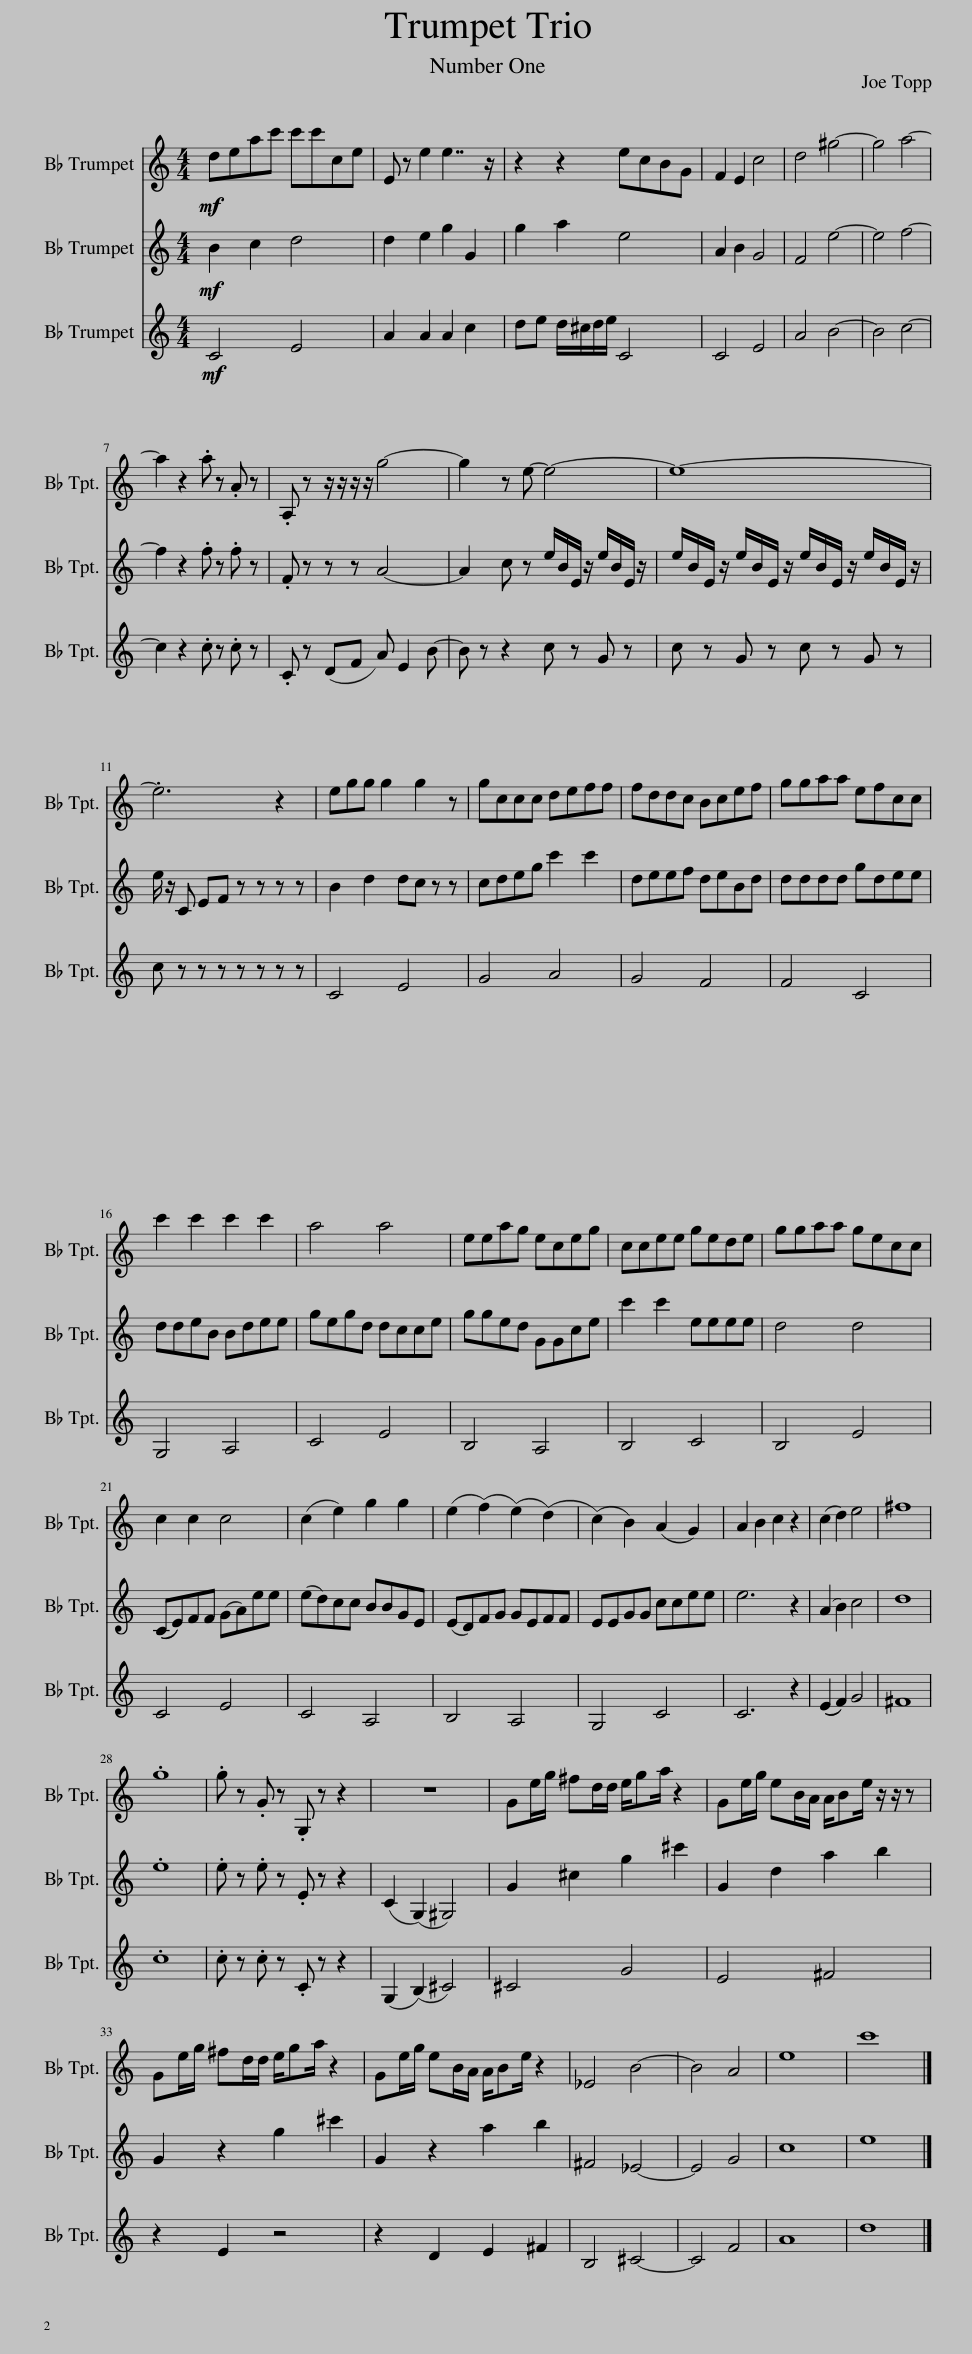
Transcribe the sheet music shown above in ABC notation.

X:1
%%score 1 2 3
L:1/8
M:4/4
I:linebreak $
K:none
V:1 treble transpose=-2
V:2 treble transpose=-2
V:3 treble transpose=-2
V:1
[K:C]!mf! deac' c'c'ce | E z e2 e7/2 z/ | z2 z2 ecBG | F2 E2 c4 | d4 ^g4- | %5
 g4 a4- |$ a2 z2 .a z .A z | .A, z z/ z/ z/ z/ g4- | g2 z e- e4- | e8- |$ %10
 .e6 z2 | egg g2 g2 z | gccc deff | fddc Bcef | ggaa efcc |$ %15
 c'2 c'2 c'2 c'2 | a4 a4 | eeag eceg | ccee gede | ggaa gecc |$ %20
 c2 c2 c4 | (c2 e2) g2 g2 | (e2 (f2) (e2) (d2) | (c2) B2) (A2 G2) | A2 B2 c2 z2 | %25
 (c2 d2) e4 | ^f8 |$ .g8 | .g z .G z .G, z z2 | z8 | %30
 Ge/g/ ^fd/d/ e/ga/ z2 | Ge/g/ eB/A/ A/Be/ z/ z/ z |$ Ge/g/ ^fd/d/ e/ga/ z2 | Ge/g/ eB/A/ A/Be/ z2 | _E4 B4- | %35
 B4 A4 | e8 | c'8 |] %38
V:2
[K:C]!mf! B2 c2 d4 | d2 e2 g2 G2 | g2 a2 e4 | A2 B2 G4 | F4 e4- | %5
 e4 f4- |$ f2 z2 .f z .f z | .F z z z A4- | A2 c z e/B/E/ z/ e/B/E/ z/ | e/B/E/ z/ e/B/E/ z/ e/B/E/ z/ e/B/E/ z/ |$ %10
 e/ z/ C EF z z z z | B2 d2 dc z z | cdeg c'2 c'2 | deef deBd | dddd gdee |$ %15
 ddeB Bdee | gegd dcce | gged GGce | c'2 c'2 eeee | d4 d4 |$ %20
 ((CE))FF (GA)ee | (ed)cc BBGE | (ED)FG GEFF | EEGG ccee | e6 z2 | %25
 (A2 B2) c4 | d8 |$ .e8 | .e z .e z .E z z2 | (C2 (G,2) ^G,4) | %30
 G2 ^c2 g2 ^c'2 | G2 d2 a2 b2 |$ G2 z2 g2 ^c'2 | G2 z2 a2 b2 | ^F4 _E4- | %35
 E4 G4 | c8 | e8 |] %38
V:3
[K:C]!mf! C4 E4 | A2 A2 A2 c2 | de d/^c/d/e/ C4 | C4 E4 | A4 B4- | %5
 B4 c4- |$ c2 z2 .c z .c z | .C z (DF A) E2 B- | B z z2 c z G z | c z G z c z G z |$ %10
 c z z z z z z z | C4 E4 | G4 A4 | G4 F4 | F4 C4 |$ %15
 G,4 A,4 | C4 E4 | B,4 A,4 | B,4 C4 | B,4 E4 |$ %20
 C4 E4 | C4 A,4 | B,4 A,4 | G,4 C4 | C6 z2 | %25
 ((E2 F2)) G4 | ^F8 |$ .c8 | .c z .c z .C z z2 | (G,2 (B,2) ^C4) | %30
 ^C4 G4 | E4 ^F4 |$ z2 E2 z4 | z2 D2 E2 ^F2 | B,4 ^C4- | %35
 C4 F4 | A8 | d8 |] %38
